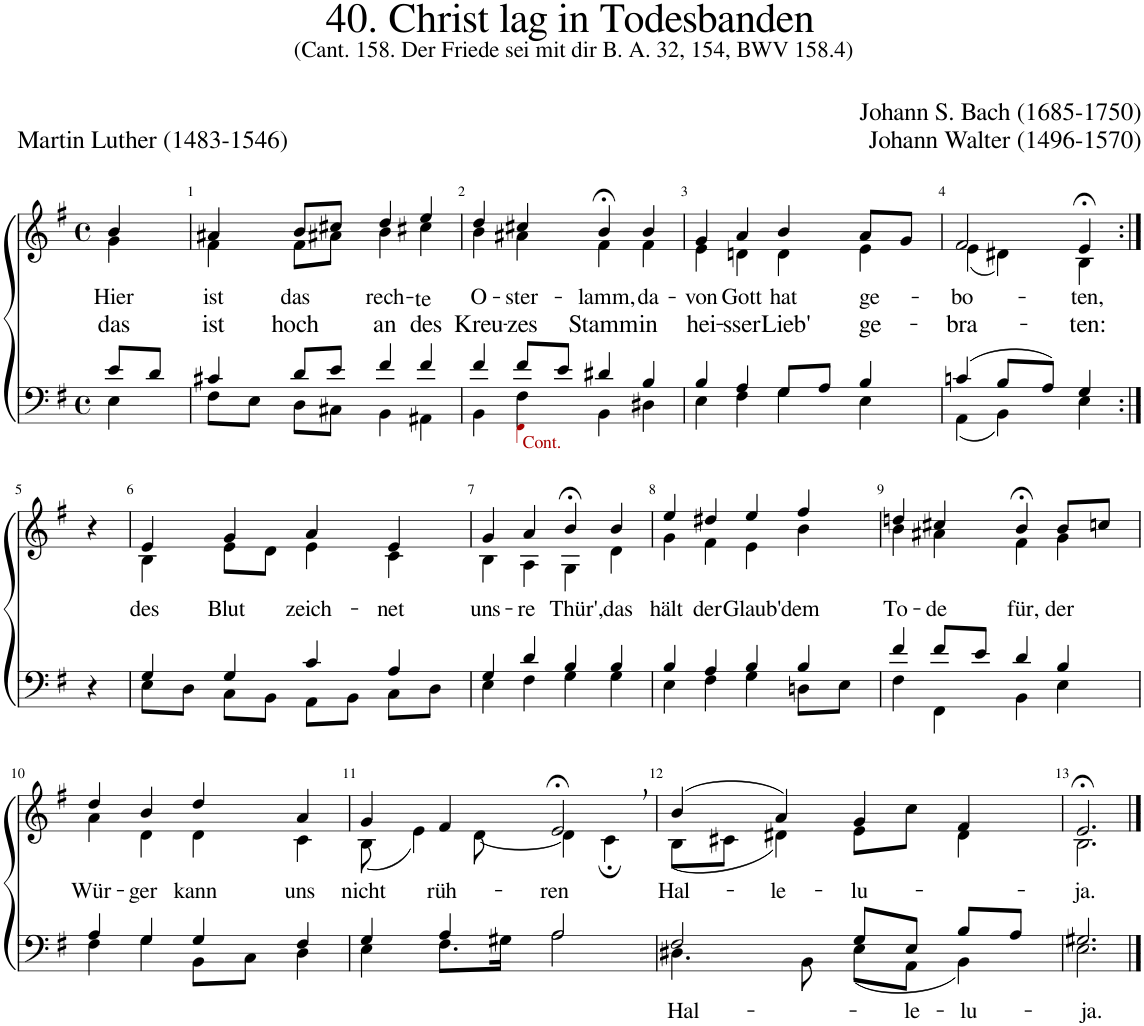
**kern	**text	**kern	**text	**text
*part2	*part2	*part1	*part1	*part1
*staff2	*staff2	*staff1	*staff1	*staff1
*I"Tenor/Bass	*	*I"Soprano/Alto	*	*
*clefF4	*	*clefG2	*	*
*k[f#]	*	*k[f#]	*	*
*M4/4	*	*M4/4	*	*
*met(c)	*	*met(c)	*	*
=	=	=	=	=
*^	*	*	*	*
!	!	!	!	!LO:LY:b	!LO:LY:b
*	*	*	*^	*	*
8e/L	4E\	.	4b;</	4g\	Hier	das
8d/J	.	.	.	.	.	.
=1	=1	=1	=1	=1	=1	=1
!	!	!	!	!	!LO:LY:b	!LO:LY:b
4c#X/	8F#\L	.	4a#X;</	4f#\	ist	ist
.	8E\J	.	.	.	.	.
!	!	!	!	!	!LO:LY:b	!LO:LY:b
8d/L	8D\L	.	8b;</L	8f#\L	das	hoch
8e/J	8C#X\J	.	8cc#X;</J	8a#X\J	.	.
!	!	!	!	!	!LO:LY:b	!LO:LY:b
4f#/	4BB\	.	4dd/	4b\	rech-	an
!	!	!	!	!	!LO:LY:b	!LO:LY:b
4f#/	4AA#X\	.	4ee/	4cc#X\	-te	des
=2	=2	=2	=2	=2	=2	=2
*	*^	*	*	*	*	*
!	!	!	!	!	!	!LO:LY:b	!LO:LY:b
4f#/	4BB\	4ryy	.	4dd/	4b\	O-	Kreu-
!LO:TX:b:color=#AA0000:t=Cont.	!	!	!	!	!	!	!
!	!	!	!	!	!	!LO:LY:b	!LO:LY:b
8f#/L	4F#\	4FF#i\	.	4cc#X/	4a#X\	-ster-	-zes
8e/J	.	.	.	.	.	.	.
!	!	!	!	!	!	!LO:LY:b	!LO:LY:b
4d#X/	4BB\	2ryy	.	4b;<,/	4f#\	-lamm,	Stamm
!	!	!	!	!	!	!LO:LY:b	!LO:LY:b
4B/	4D#X\	.	.	4b/	4f#\	da-	in
*	*v	*v	*	*	*	*	*
=3	=3	=3	=3	=3	=3	=3
!	!	!	!	!	!LO:LY:b	!LO:LY:b
4B/	4E\	.	4g/	4e\	-von	hei-
!	!	!	!	!	!LO:LY:b	!LO:LY:b
4A/	4F#\	.	4a/	4dn\	Gott	-sser
!	!	!	!	!	!LO:LY:b	!LO:LY:b
8G/L	4G\	.	4b/	4d\	hat	Lieb'
8A;</J	.	.	.	.	.	.
!	!	!	!	!	!LO:LY:b	!LO:LY:b
4B/	4E\	.	8a/L	4e\	ge-	ge-
.	.	.	8g/J	.	.	.
=4	=4	=4	=4	=4	=4	=4
!	!	!	!	!	!LO:LY:b	!LO:LY:b
(4cn/	(4AA\	.	2f#/	(4e\	-bo-	-bra-
8B/L	4BB\)	.	.	4d#X\)	.	.
8A/J)	.	.	.	.	.	.
!	!	!	!	!	!LO:LY:b	!LO:LY:b
4G/	4E\	.	4e;<,/	4B\	-ten,	-ten:
*v	*v	*	*	*	*	*
*	*	*v	*v	*	*
!!LO:LB:g=z
=5:|!	=5:|!	=5:|!	=5:|!	=5:|!
4r	.	4r	.	.
=6	=6	=6	=6	=6
*^	*	*	*	*
!	!	!	!	!LO:LY:b	!
*	*	*	*^	*	*
4G/	8E\L	.	4e/	4B\	des	.
.	8D\J	.	.	.	.	.
!	!	!	!	!	!LO:LY:b	!
4G/	8C\L	.	4g/	8e\L	Blut	.
.	8BB\J	.	.	8d\J	.	.
!	!	!	!	!	!LO:LY:b	!
4c/	8AA\L	.	4a;</	4e\	zeich-	.
.	8BB\J	.	.	.	.	.
!	!	!	!	!	!LO:LY:b	!
4A/	8C\L	.	4e/	4c\	-net	.
.	8D\J	.	.	.	.	.
=7	=7	=7	=7	=7	=7	=7
!	!	!	!	!	!LO:LY:b	!
4G/	4E\	.	4g/	4B\	uns-	.
!	!	!	!	!	!LO:LY:b	!
4d/	4F#\	.	4a/	4A\	-re	.
!	!	!	!	!	!LO:LY:b	!
4B/	4G\	.	4b;<,/	4G\	Thür',	.
!	!	!	!	!	!LO:LY:b	!
4B/	4G\	.	4b/	4d\	das	.
=8	=8	=8	=8	=8	=8	=8
!	!	!	!	!	!LO:LY:b	!
4B/	4E\	.	4ee/	4g\	hält	.
!	!	!	!	!	!LO:LY:b	!
4A/	4F#\	.	4dd#X;</	4f#\	der	.
!	!	!	!	!	!LO:LY:b	!
4B/	4G\	.	4ee/	4e\	Glaub'	.
!	!	!	!	!	!LO:LY:b	!
4B/	8Dn\L	.	4ff#/	4b\	dem	.
.	8E\J	.	.	.	.	.
=9	=9	=9	=9	=9	=9	=9
!	!	!	!	!	!LO:LY:b	!
4f#/	4F#\	.	4ddn/	4b\	To-	.
!	!	!	!	!	!LO:LY:b	!
8f#/L	4FF#\	.	4cc#X/	4a#X\	-de	.
8e/J	.	.	.	.	.	.
!	!	!	!	!	!LO:LY:b	!
4d/	4BB\	.	4b;<,/	4f#\	für,	.
!	!	!	!	!	!LO:LY:b	!
4B/	4E\	.	8b/L	4g\	der	.
.	.	.	8ccn/J	.	.	.
!!LO:LB:g=z	!!
=10	=10	=10	=10	=10	=10	=10
!	!	!	!	!	!LO:LY:b	!
4A/	4F#\	.	4dd/	4a\	Wür-	.
!	!	!	!	!	!LO:LY:b	!
4G/	4G\	.	4b/	4d\	-ger	.
!	!	!	!	!	!LO:LY:b	!
4G/	8BB\L	.	4dd/	4d\	kann	.
.	8C\J	.	.	.	.	.
!	!	!	!	!	!LO:LY:b	!
4F#/	4D\	.	4a/	4c\	uns	.
=11	=11	=11	=11	=11	=11	=11
!	!	!	!	!	!LO:LY:b	!
4G/	4E\	.	4g/	(8B\	nicht	.
.	.	.	.	4e\)	.	.
!	!	!	!	!	!LO:LY:b	!
4A/	8.F#\L	.	4f#/	.	rüh-	.
.	.	.	.	[8d\	.	.
.	16G#X\Jk	.	.	.	.	.
!	!	!	!	!	!LO:LY:b	!
2A/	2A\	.	2e;<,/	4d\]	-ren	.
.	.	.	.	4c;\	.	.
=12	=12	=12	=12	=12	=12	=12
!	!	!LO:LY:b	!	!	!LO:LY:b	!
2F#/	4.D#X\	Hal-	(4b/	(8B\L	Hal-	.
.	.	.	.	8c#X\J	.	.
!	!	!	!	!	!LO:LY:b	!
.	.	.	4a/)	4d#X\)	-le-	.
.	8BB\	.	.	.	.	.
!	!	!	!	!	!LO:LY:b	!
8G/L	(8E\L	.	4g/	8e\L	-lu-	.
!	!	!LO:LY:b	!	!	!	!
8E/J	8AA\J	-le-	.	8cc\J	.	.
!	!	!LO:LY:b	!	!	!	!
8B/L	4BB\)	-lu-	4f#;</	4d#\	.	.
8A;</J	.	.	.	.	.	.
=13	=13	=13	=13	=13	=13	=13
!	!	!LO:LY:b	!	!	!LO:LY:b	!
2.G#X/	2.E\	-ja.	2.e;</	2.B\	-ja.	.
*v	*v	*	*	*	*	*
*	*	*v	*v	*	*
==	==	==	==	==
*-	*-	*-	*-	*-
